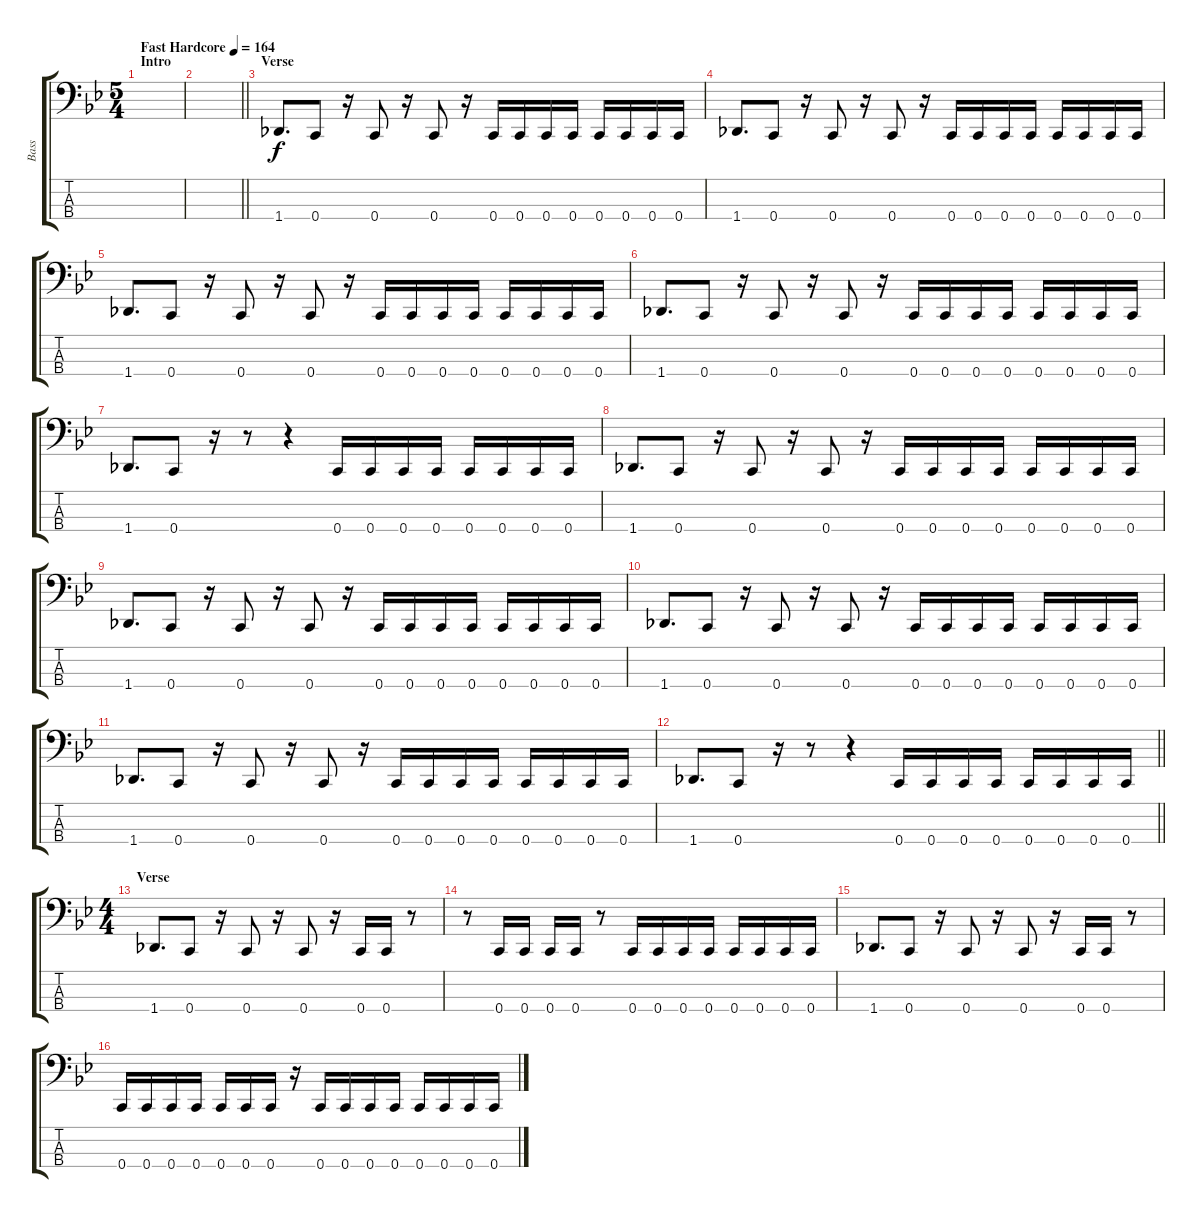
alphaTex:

\track ("Bass" "Bass") {instrument electricbasspick}
\staff {score tabs}
\tuning (F2 C2 G1 C1) {hide}
\ts (5 4)
\section ("" "Intro")
\tempo (164 "Fast Hardcore")
\clef f4
\ks bb
|
\barLineRight lightlight
|
\section ("" "Verse")
1.4.8{d} 0.4.8 r.16 0.4.8 r.16 0.4.8 r.16 0.4.16 0.4.16 0.4.16 0.4.16 0.4.16 0.4.16 0.4.16 0.4.16 |
1.4.8{d} 0.4.8 r.16 0.4.8 r.16 0.4.8 r.16 0.4.16 0.4.16 0.4.16 0.4.16 0.4.16 0.4.16 0.4.16 0.4.16 |
1.4.8{d} 0.4.8 r.16 0.4.8 r.16 0.4.8 r.16 0.4.16 0.4.16 0.4.16 0.4.16 0.4.16 0.4.16 0.4.16 0.4.16 |
1.4.8{d} 0.4.8 r.16 0.4.8 r.16 0.4.8 r.16 0.4.16 0.4.16 0.4.16 0.4.16 0.4.16 0.4.16 0.4.16 0.4.16 |
1.4.8{d} 0.4.8 r.16 r.8 r.4 0.4.16 0.4.16 0.4.16 0.4.16 0.4.16 0.4.16 0.4.16 0.4.16 |
1.4.8{d} 0.4.8 r.16 0.4.8 r.16 0.4.8 r.16 0.4.16 0.4.16 0.4.16 0.4.16 0.4.16 0.4.16 0.4.16 0.4.16 |
1.4.8{d} 0.4.8 r.16 0.4.8 r.16 0.4.8 r.16 0.4.16 0.4.16 0.4.16 0.4.16 0.4.16 0.4.16 0.4.16 0.4.16 |
1.4.8{d} 0.4.8 r.16 0.4.8 r.16 0.4.8 r.16 0.4.16 0.4.16 0.4.16 0.4.16 0.4.16 0.4.16 0.4.16 0.4.16 |
1.4.8{d} 0.4.8 r.16 0.4.8 r.16 0.4.8 r.16 0.4.16 0.4.16 0.4.16 0.4.16 0.4.16 0.4.16 0.4.16 0.4.16 |
\barLineRight lightlight
1.4.8{d} 0.4.8 r.16 r.8 r.4 0.4.16 0.4.16 0.4.16 0.4.16 0.4.16 0.4.16 0.4.16 0.4.16 |
\ts (4 4)
\section ("" "Verse")
1.4.8{d} 0.4.8 r.16 0.4.8 r.16 0.4.8 r.16 0.4.16 0.4.16 r.8 |
r.8 0.4.16 0.4.16 0.4.16 0.4.16 r.8 0.4.16 0.4.16 0.4.16 0.4.16 0.4.16 0.4.16 0.4.16 0.4.16 |
1.4.8{d} 0.4.8 r.16 0.4.8 r.16 0.4.8 r.16 0.4.16 0.4.16 r.8 |
0.4.16 0.4.16 0.4.16 0.4.16 0.4.16 0.4.16 0.4.16 r.16 0.4.16 0.4.16 0.4.16 0.4.16 0.4.16 0.4.16 0.4.16 0.4.16
